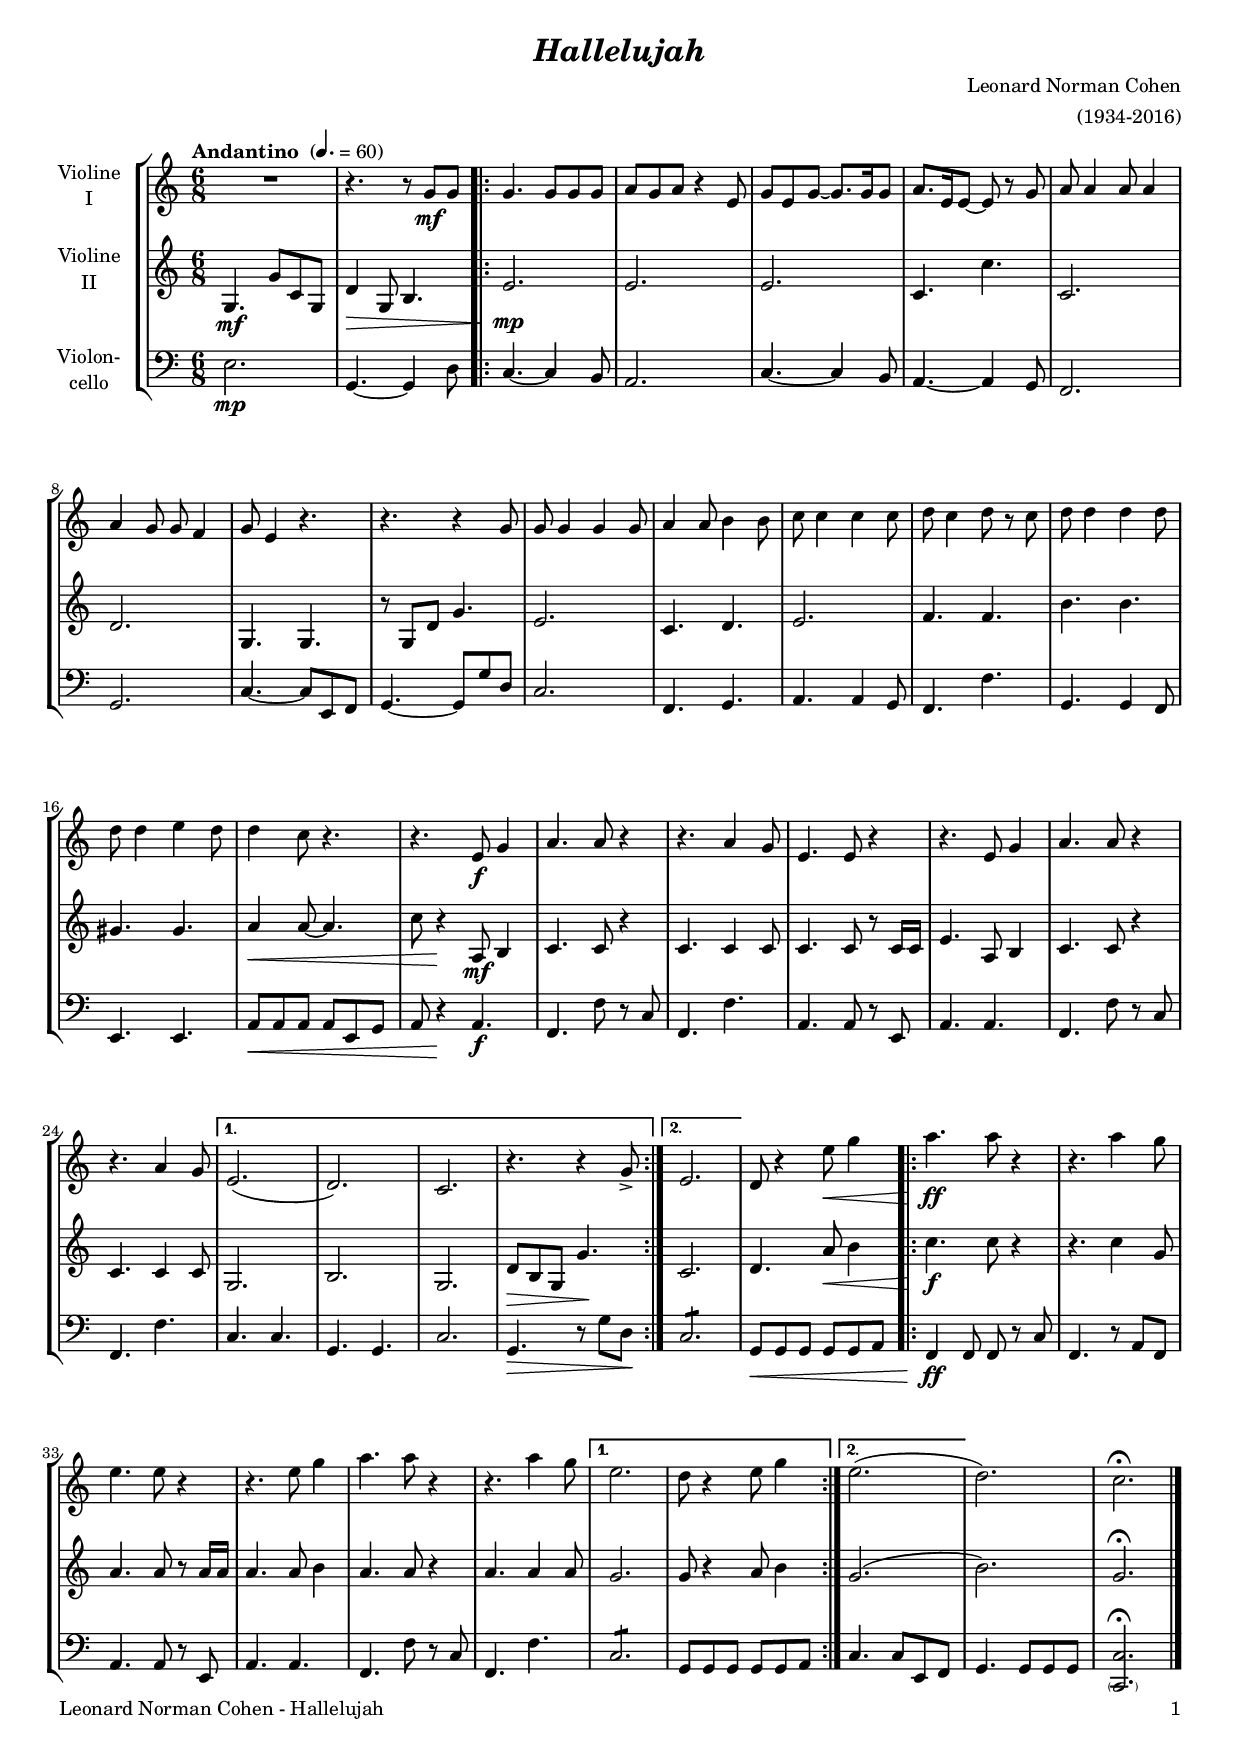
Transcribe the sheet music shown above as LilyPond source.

\version "2.18.2"
\include "deutsch.ly"
  
#(set-global-staff-size 17)

\header {
  title     = \markup \bold \italic "Hallelujah"
  composer  = "Leonard Norman Cohen"
  arranger  = "(1934-2016)"
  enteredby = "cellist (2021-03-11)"
%  piece     = ""
}

voiceconsts = {
  \key c \major
  \time 6/8
  \clef "treble"
% \numericTimeSignature
  % Set default beaming for all staves
%  \set Timing.beamExceptions = #'()
%  \set Timing.baseMoment     = #(ly:make-moment 1 4)
%  \set Timing.beatStructure  = #'(1 1 1)
  \tempo "Andantino " 4.=60
}

mivl = "violin"
miba = "cello"

va = \relative c'' {
  \voiceconsts

  R2.
  r4. r8 g\mf g
  \repeat volta 2 {
    g4. g8 g g
    a g a r4 e8
    g e g~ g8. g16 g8
    a8. e16 e8~ e r g

    a a4 a8 a4
    a g8 g f4
    g8 e4 r4.
    r r4 g8
    g g4 g g8
    a4 a8 h4 h8
    c c4 c c8

    d c4 d8 r c
    d d4 d d8
    d d4 e d8
    d4 c8 r4.
    r e,8\f g4
    a4. a8 r4
    r4. a4 g8

    e4. e8 r4
    r4. e8 g4
    a4. a8 r4
    r4. a4 g8
  }
  \alternative {
    { e2.( | d) | c | r4. r4 g'8-> }
    { e2. }
  }
  d8 r4 e'8\< g4
  
  \repeat volta 2 {
    a4.\!\ff a8 r4
    r4. a4 g8
    e4. e8 r4
    r4. e8 g4

    a4. a8 r4
    r4. a4 g8
  }
  \alternative {
    { e2. | d8 r4 e8 g4 }
    { e2.( }
  }
  d)
  c2.\fermata \bar "|."
}

vb = \relative c' {
  \voiceconsts

  g4.\mf g'8 c, g
  d'4\> g,8 h4.
  \repeat volta 2 {
    e2.\!\mp
    e
    e
    c4. c'

    c,2.
    d
    g,4. g
    r8 g d' g4.
    e2.
    c4. d
    e2.

    f4. f
    h h
    gis gis
    a4\< a8~ a4.
    c8 r4\! a,8\mf h4
    c4. c8 r4
    c4. c4 c8

    c4. c8 r c16 c
    e4. a,8 h4
    c4. c8 r4
    c4. c4 c8
  }
  \alternative {
    { g2. | h | g | d'8\> h g g'4.\! }
    { c,2. }
  }
  d4. a'8\< h4
  
  \repeat volta 2 {
    c4.\!\f c8 r4
    r4. c4 g8
    a4. a8 r a16 a
    a4. a8 h4

    a4. a8 r4
    a4. a4 a8
  }
  \alternative {
    { g2. | g8 r4 a8 h4 }
    { g2.( }
  }
  h)
  g\fermata \bar "|."
}

vc = \relative c {
  \voiceconsts
  \clef "bass"

  e2.\mp
  g,4.~ g4 d'8
  \repeat volta 2 {
    c4.~ c4 h8
    a2.
    c4.~ c4 h8
    a4.~ a4 g8

    f2.
    g
    c4.~ c8 e, f
    g4.~ g8 g' d
    c2.
    f,4. g
    a a4 g8

    f4. f'
    g, g4 f8
    e4. e
    a8\< a a a e g
    a r4\! a4.\f
    f f'8 r c
    f,4. f'

    a, a8 r e
    a4. a
    f f'8 r c
    f,4. f'
  }
  \alternative {
    { c c | g g | c2. | g4.\> r8 g' d\! }
    { \repeat tremolo 6 c }
  }
  g\< g g g g a
  
  \repeat volta 2 {
    f4\!\ff f8 f r c'
    f,4. r8 a f
    a4. a8 r e
    a4. a

    f f'8 r c
    f,4. f'
  }
  \alternative {
    { \repeat tremolo 6 c8 | g g g g g a }
    { c4. c8 e, f }
  }
  g4. g8 g g
  <\parenthesize c, c'>2.\fermata \bar "|."
}


music = \new StaffGroup <<
      \new Staff {
	\set Staff.midiInstrument = \mivl
	\set Staff.instrumentName = \markup \center-column { "Violine" "I" }
	\transpose c c { \va }
      }
      
      \new Staff {
	\set Staff.midiInstrument = \mivl
	\set Staff.instrumentName = \markup \center-column { "Violine" "II" }
	\transpose c c { \vb }
      }
      
      \new Staff {
	\set Staff.midiInstrument = \miba
	\set Staff.instrumentName = \markup \center-column { "Violon-" "cello" }
	\transpose c c { \vc }
      }
>>

\book {
   \paper {
    print-page-number = ##t
    print-first-page-number = ##t
    ragged-last-bottom = ##f
    oddHeaderMarkup = \markup \null
    evenHeaderMarkup = \markup \null
    oddFooterMarkup = \markup {
      \fill-line {
        \on-the-fly #print-page-number-check-first
        "Leonard Norman Cohen - Hallelujah" \fromproperty #'page:page-number-string
      }
    }
    evenFooterMarkup = \oddFooterMarkup
  } \score {
    \music
    \layout {}
  }

  \score {
    \unfoldRepeats \music

    \midi {
      \context {
        \Score
      }
    }
  }
}